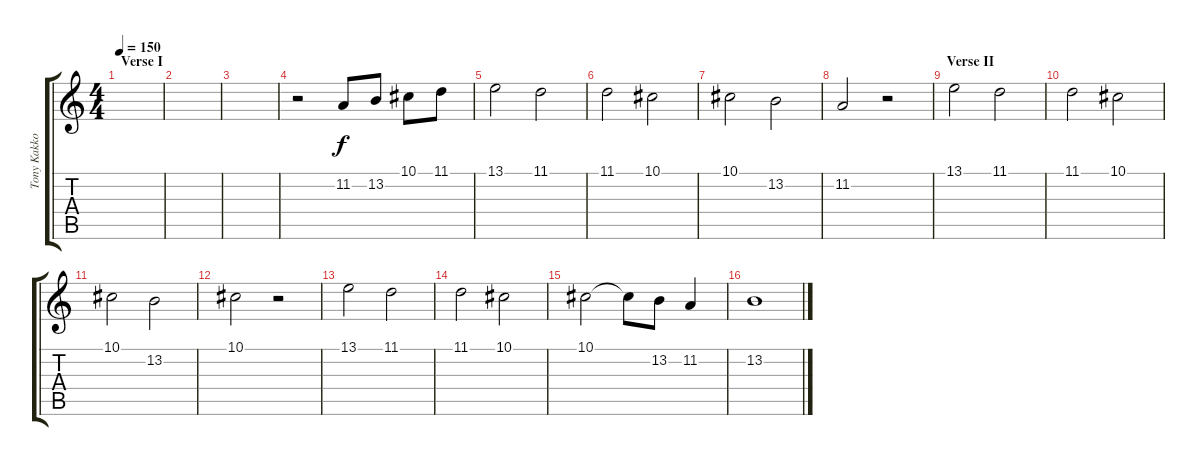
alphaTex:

\track ("Tony Kakko - Backing Vocals" "Tony Kakko") {instrument lead1square}
\staff {score tabs}
\tuning (Eb4 Bb3 Gb3 Db3 Ab2 Eb2) {hide}
\ts (4 4)
\section ("" "Verse I")
\tempo 150
\clef g2
\ks c
|
|
|
r.2 11.2.8 13.2.8 10.1.8 11.1.8 |
13.1.2 11.1.2 |
11.1.2 10.1.2 |
10.1.2 13.2.2 |
11.2.2 r.2 |
\section ("" "Verse II")
13.1.2 11.1.2 |
11.1.2 10.1.2 |
10.1.2 13.2.2 |
10.1.2 r.2 |
13.1.2 11.1.2 |
11.1.2 10.1.2 |
10.1.2 10.1{t}.8 13.2.8 11.2.4 |
13.2.1
